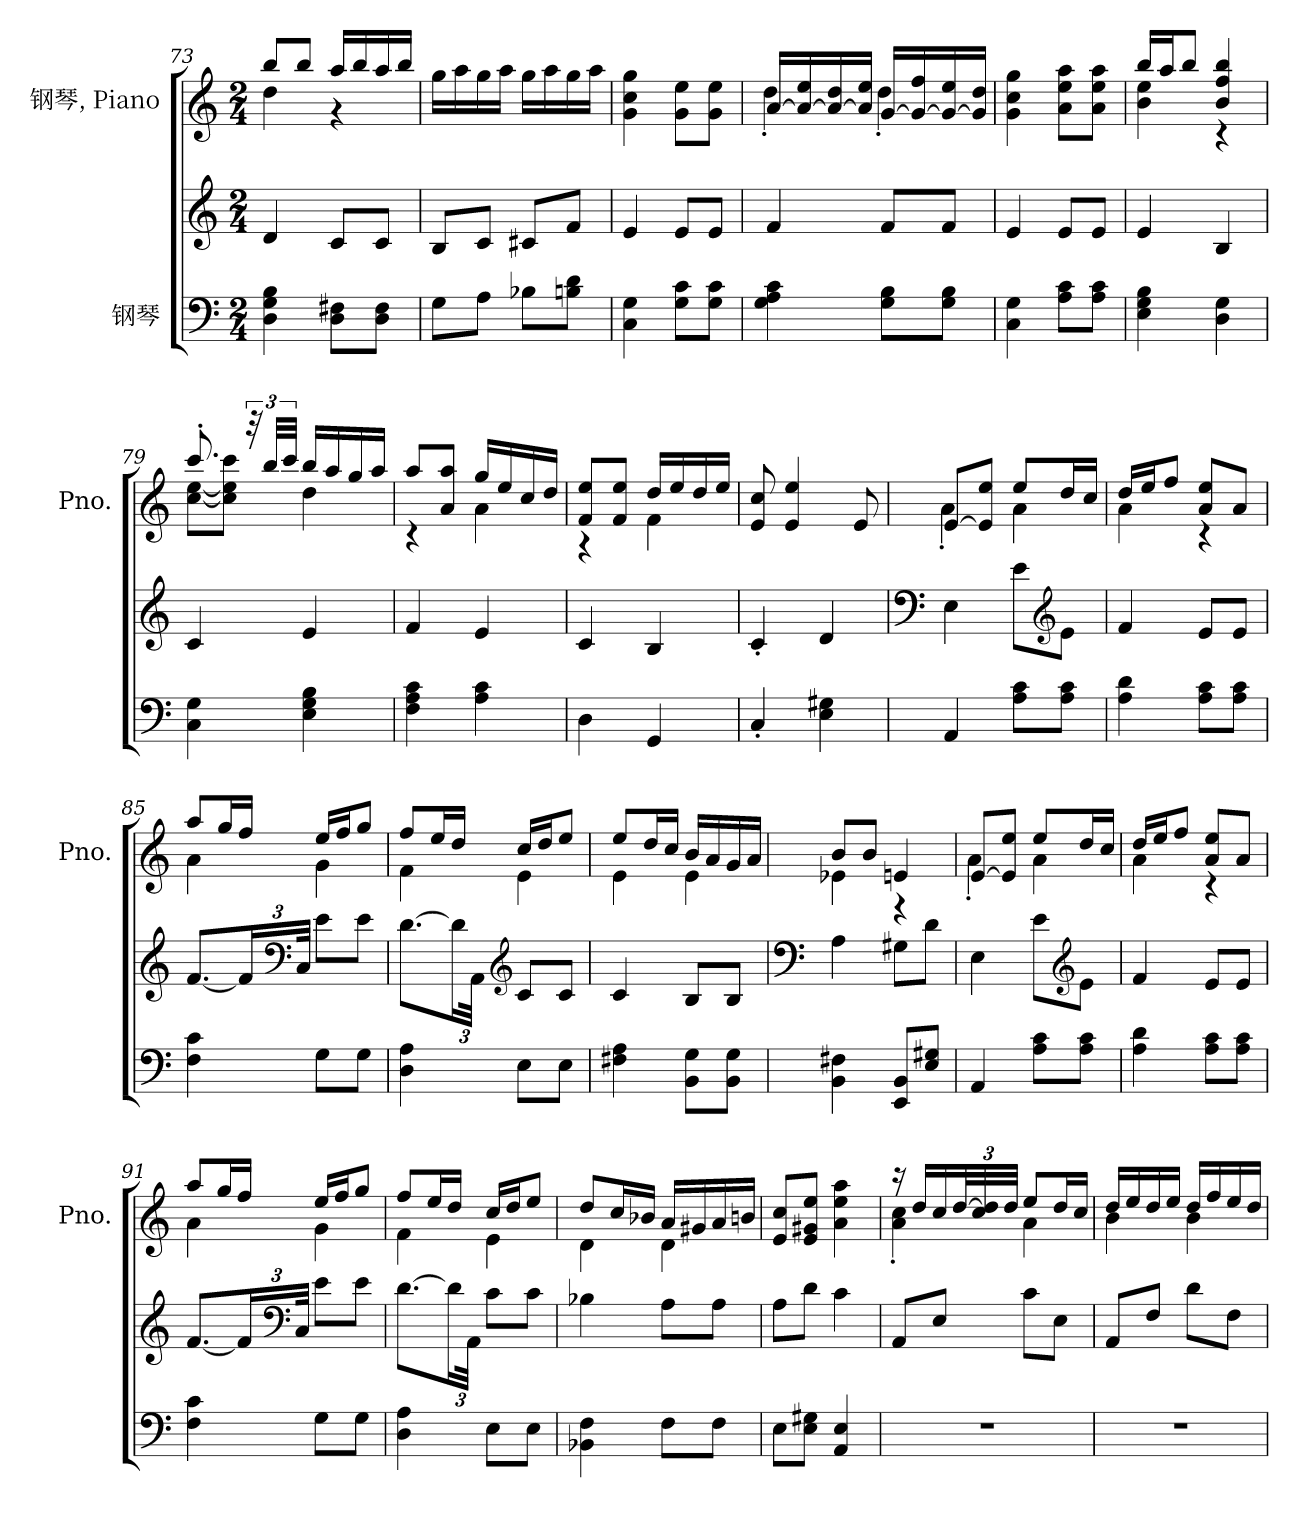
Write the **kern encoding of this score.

**kern	**kern	**kern
*part2	*part2	*part1
*staff3	*staff2	*staff1
*I"钢琴	*	*I"钢琴, Piano
*	*	*I'Pno.
*clefF4	*clefG2	*clefG2
*k[]	*k[]	*k[]
*M2/4	*M2/4	*M2/4
=73	=73	=73
*	*	*^
4D\ 4G\ 4B\	4d/	8bb/L	4dd\
.	.	8bb/J	.
8D\ 8F#X\L	8c/L	16aa/LL	4r
.	.	16bb/	.
8D\ 8F#\J	8c/J	16aa/	.
.	.	16bb/JJ	.
*	*	*v	*v
=74	=74	=74
8G\L	8B/L	16gg\LL
.	.	16aa\
8A\J	8c/J	16gg\
.	.	16aa\JJ
8B-X\L	8c#X/L	16gg\LL
.	.	16aa\
8Bn\ 8d\J	8f/J	16gg\
.	.	16aa\JJ
=75	=75	=75
4C\ 4G\	4e/	4g\ 4cc\ 4gg\
8G\ 8c\L	8e/L	8g\ 8ee\L
8G\ 8c\J	8e/J	8g\ 8ee\J
!!LO:LB:g=z
=76	=76	=76
*	*	*^
4G\ 4A\ 4c\	4f/	[16a/LL	4dd'\
.	.	16a/_ 16ee/	.
.	.	16a/_ 16dd/	.
.	.	16a/] 16ee/JJ	.
8G\ 8B\L	8f/L	[16g/LL	4dd'\
.	.	16g/_ 16ff/	.
8G\ 8B\J	8f/J	16g/_ 16ee/	.
.	.	16g/] 16dd/JJ	.
*	*	*v	*v
=77	=77	=77
4C\ 4G\	4e/	4g\ 4cc\ 4gg\
8A\ 8c\L	8e/L	8a\ 8ee\ 8aa\L
8A\ 8c\J	8e/J	8a\ 8ee\ 8aa\J
=78	=78	=78
*	*	*^
4E\ 4G\ 4B\	4e/	16bb/LL	4b\ 4ee\
.	.	16aa/J	.
.	.	8bb/J	.
4D\ 4G\	4B/	4b/ 4ff/ 4bb/	4r
=79	=79	=79	=79
4C\ 4G\	4c/	8.ccc'/	[8cc\ [8ee\L
.	.	.	8cc\] 8ee\] 8ccc\J
.	.	48r	.
.	.	48bb/LLL	.
.	.	48ccc/JJJ	.
4E\ 4G\ 4B\	4e/	16bb/LL	4dd\
.	.	16aa/	.
.	.	16gg/	.
.	.	16aa/JJ	.
!!LO:LB:g=z	!!
=80	=80	=80	=80
4F\ 4A\ 4c\	4f/	8aa/L	4r
.	.	8a/ 8aa/J	.
4A\ 4c\	4e/	16gg/LL	4a\
.	.	16ee/	.
.	.	16cc/	.
.	.	16dd/JJ	.
=81	=81	=81	=81
4D\	4c/	8f/ 8ee/L	4r
.	.	8f/ 8ee/J	.
4GG/	4B/	16dd/LL	4f\
.	.	16ee/	.
.	.	16dd/	.
.	.	16ee/JJ	.
*	*	*v	*v
=82	=82	=82
4C'/	4c'/	8e/ 8cc/
*	*	*MM90
.	.	4e/ 4ee/
4E\ 4G#X\	4d/	.
.	.	8e/
=83	=83	=83
*	*clefF4	*
*	*	*MM115
*	*	*^
4AA/	4E\	[8e/L	4a'\
.	.	8e/] 8ee/J	.
8A\ 8c\L	8e\L	8ee/L	4a\
*	*clefG2	*	*
8A\ 8c\J	8e\J	16dd/L	.
.	.	16cc/JJ	.
=84	=84	=84	=84
4A\ 4d\	4f/	16dd/LL	4a\
.	.	16ee/J	.
.	.	8ff/J	.
8A\ 8c\L	8e/L	8a/ 8ee/L	4r
8A\ 8c\J	8e/J	8a/J	.
!!LO:LB:g=z	!!
=85	=85	=85	=85
4F\ 4c\	[8.f/L	8aa/L	4a\
.	.	16gg/L	.
*	*Xbrackettup	*	*
.	24f/L]	16ff/JJ	.
*	*clefF4	*	*
.	48C/JJk	.	.
8G\L	8e\L	16ee/LL	4g\
.	.	16ff/J	.
8G\J	8e\J	8gg/J	.
=86	=86	=86	=86
4D\ 4A\	[8.d\L	8ff/L	4f\
.	.	16ee/L	.
.	24d\L]	16dd/JJ	.
.	48AA\JJk	.	.
*	*clefG2	*	*
8E\L	8c/L	16cc/LL	4e\
.	.	16dd/J	.
8E\J	8c/J	8ee/J	.
=87	=87	=87	=87
4F#X\ 4A\	4c/	8ee/L	4e\
.	.	16dd/L	.
.	.	16cc/JJ	.
8BB\ 8G\L	8B/L	16b/LL	4e\
.	.	16a/	.
8BB\ 8G\J	8B/J	16g/	.
.	.	16a/JJ	.
=88	=88	=88	=88
*	*clefF4	*	*
4BB\ 4F#X\	4A\	8b/L	4e-X\
.	.	8b/J	.
8EE/ 8BB/L	8G#X\L	4en/	4r
8E/ 8G#X/J	8d\J	.	.
=89	=89	=89	=89
4AA/	4E\	[8e/L	4a'\
.	.	8e/] 8ee/J	.
8A\ 8c\L	8e\L	8ee/L	4a\
*	*clefG2	*	*
8A\ 8c\J	8e\J	16dd/L	.
.	.	16cc/JJ	.
!!LO:PB:g=z	!!
=90	=90	=90	=90
4A\ 4d\	4f/	16dd/LL	4a\
.	.	16ee/J	.
.	.	8ff/J	.
8A\ 8c\L	8e/L	8a/ 8ee/L	4r
8A\ 8c\J	8e/J	8a/J	.
=91	=91	=91	=91
4F\ 4c\	[8.f/L	8aa/L	4a\
.	.	16gg/L	.
.	24f/L]	16ff/JJ	.
*	*clefF4	*	*
.	48C/JJk	.	.
8G\L	8e\L	16ee/LL	4g\
.	.	16ff/J	.
8G\J	8e\J	8gg/J	.
=92	=92	=92	=92
4D\ 4A\	[8.d\L	8ff/L	4f\
.	.	16ee/L	.
.	24d\L]	16dd/JJ	.
.	48AA\JJk	.	.
8E\L	8c\L	16cc/LL	4e\
.	.	16dd/J	.
8E\J	8c\J	8ee/J	.
=93	=93	=93	=93
4BB-X\ 4F\	4B-X\	8dd/L	4d\
.	.	16cc/L	.
.	.	16b-X/JJ	.
8F\L	8A\L	16a/LL	4d\
.	.	16g#X/	.
8F\J	8A\J	16a/	.
.	.	16bn/JJ	.
*	*	*v	*v
=94	=94	=94
8E\L	8A\L	8e/ 8cc/L
8E\ 8G#X\J	8d\J	8e/ 8g#X/ 8ee/J
4AA/ 4E/	4c\	4a\ 4ee\ 4aa\
!!LO:LB:g=z
=95	=95	=95
*	*	*MM120
*	*	*^
2r	8AA/L	16r	4a\' 4cc\'
.	.	16dd/LL	.
.	8E/J	16cc/	.
*	*	*Xbrackettup	*
.	.	[48dd/L	.
.	.	48cc/ 48dd/]	.
.	.	48dd/JJJ	.
.	8c\L	8ee/L	4a\
.	8E\J	16dd/L	.
.	.	16cc/JJ	.
=96	=96	=96	=96
2r	8AA/L	16dd/LL	4b\
.	.	16ee/	.
.	8F/J	16dd/	.
.	.	16ee/JJ	.
.	8d\L	16dd/LL	4b\
.	.	16ff/	.
.	8F\J	16ee/	.
.	.	16dd/JJ	.
*	*	*v	*v
=	=	=
*-	*-	*-
